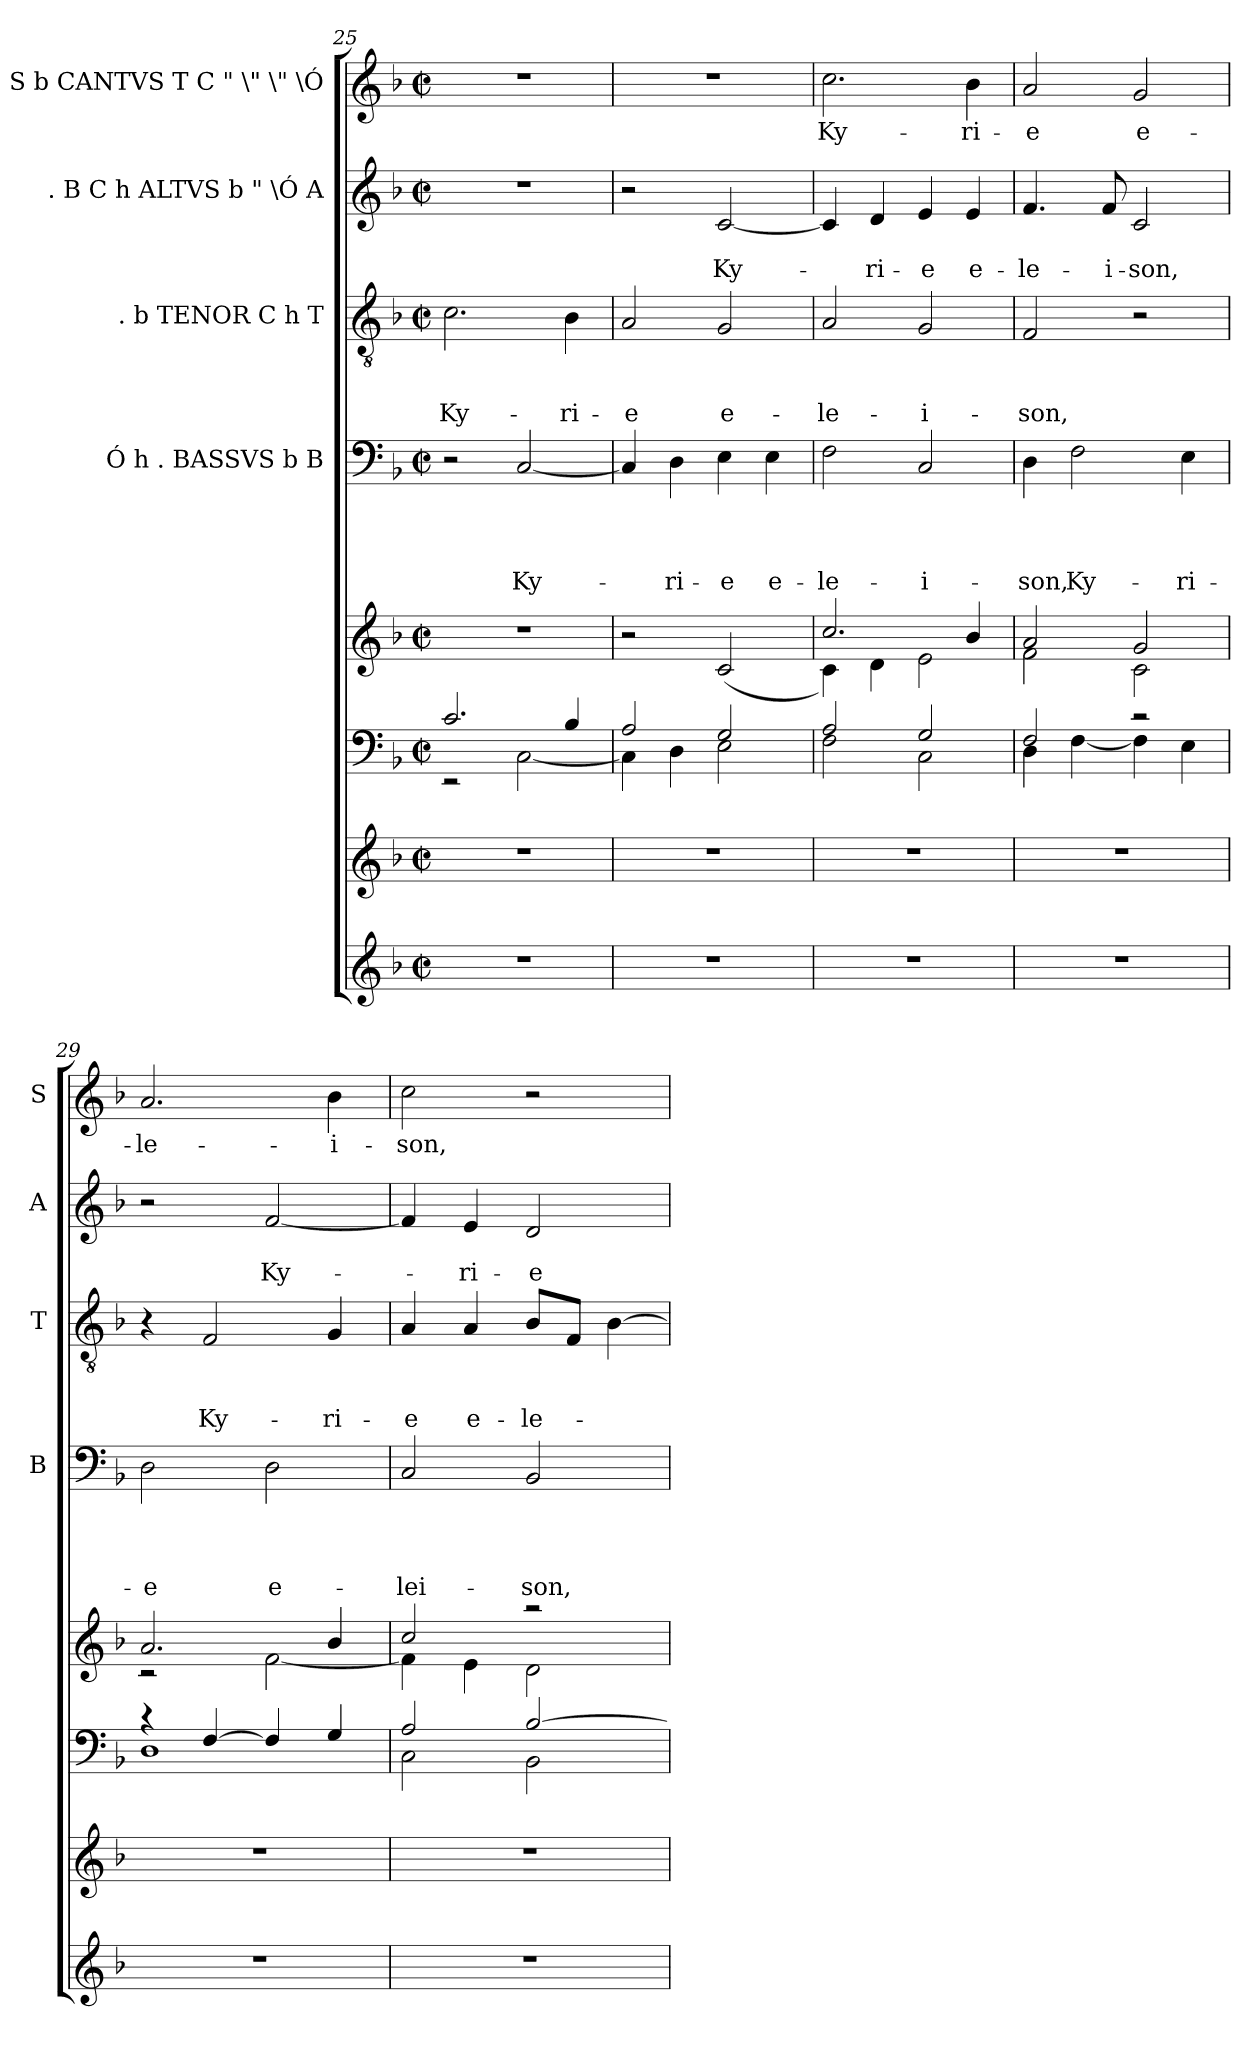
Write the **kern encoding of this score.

**kern	**kern	**kern	**kern	**kern	**text	**text	**text	**text	**kern	**text	**text	**text	**kern	**text	**text	**kern	**text
*part8	*part7	*part6	*part5	*part4	*part4	*part4	*part4	*part4	*part3	*part3	*part3	*part3	*part2	*part2	*part2	*part1	*part1
*staff8	*staff7	*staff6	*staff5	*staff4	*staff4	*staff4	*staff4	*staff4	*staff3	*staff3	*staff3	*staff3	*staff2	*staff2	*staff2	*staff1	*staff1
*	*	*	*	*I"Ó h . BASSVS b B	*	*	*	*	*I". b TENOR C h T	*	*	*	*I". B C h ALTVS b " \Ó A	*	*	*I"h . S b CANTVS T C " \" \" \Ó	*
*	*	*	*	*I'B	*	*	*	*	*I'T	*	*	*	*I'A	*	*	*I'S	*
!!LO:LB:g=z
*clefG2	*clefG2	*clefF4	*clefG2	*clefF4	*	*	*	*	*clefGv2	*	*	*	*clefG2	*	*	*clefG2	*
*k[b-]	*k[b-]	*k[b-]	*k[b-]	*k[b-]	*	*	*	*	*k[b-]	*	*	*	*k[b-]	*	*	*k[b-]	*
*F:	*F:	*F:	*F:	*F:	*	*	*	*	*F:	*	*	*	*F:	*	*	*F:	*
*M2/2	*M2/2	*M2/2	*M2/2	*M2/2	*	*	*	*	*M2/2	*	*	*	*M2/2	*	*	*M2/2	*
*met(c|)	*met(c|)	*met(c|)	*met(c|)	*met(c|)	*	*	*	*	*met(c|)	*	*	*	*met(c|)	*	*	*met(c|)	*
=25	=25	=25	=25	=25	=25	=25	=25	=25	=25	=25	=25	=25	=25	=25	=25	=25	=25
*	*	*^	*	*	*	*	*	*	*	*	*	*	*	*	*	*	*
!	!	!	!	!	!	!	!	!	!	!	!	!	!LO:LY:b	!	!	!	!	!
1r	1r	2.c/	2rEE	1r	2r	.	.	.	.	2.c\	.	.	Ky-	1r	.	.	1r	.
!	!	!	!	!	!	!	!	!	!LO:LY:b	!	!	!	!	!	!	!	!	!
.	.	.	[<2C\	.	[<2C/	.	.	.	Ky-	.	.	.	.	.	.	.	.	.
!	!	!	!	!	!	!	!	!	!	!	!	!	!LO:LY:b	!	!	!	!	!
.	.	4B-/	.	.	.	.	.	.	.	4B-\	.	.	-ri-	.	.	.	.	.
=26	=26	=26	=26	=26	=26	=26	=26	=26	=26	=26	=26	=26	=26	=26	=26	=26	=26	=26
!	!	!	!	!	!	!	!	!	!	!	!	!	!LO:LY:b	!	!	!	!	!
1r	1r	2A/	4C\]	2r	4C/]	.	.	.	.	2A/	.	.	-e	2r	.	.	1r	.
!	!	!	!	!	!	!	!	!	!LO:LY:b	!	!	!	!	!	!	!	!	!
.	.	.	4D\	.	4D\	.	.	.	-ri-	.	.	.	.	.	.	.	.	.
!	!	!	!	!	!	!	!	!	!LO:LY:b	!	!	!	!LO:LY:b	!	!	!LO:LY:b	!	!
.	.	2G/	2E\	(<2c/	4E\	.	.	.	-e	2G/	.	.	e-	[<2c/	.	Ky-	.	.
!	!	!	!	!	!	!	!	!	!LO:LY:b	!	!	!	!	!	!	!	!	!
.	.	.	.	.	4E\	.	.	.	e-	.	.	.	.	.	.	.	.	.
=27	=27	=27	=27	=27	=27	=27	=27	=27	=27	=27	=27	=27	=27	=27	=27	=27	=27	=27
*	*	*	*	*^	*	*	*	*	*	*	*	*	*	*	*	*	*	*
!	!	!	!	!	!	!	!	!	!	!LO:LY:b	!	!	!	!LO:LY:b	!	!	!	!	!LO:LY:b
1r	1r	2A/	2F\	2.cc/	4c\)	2F\	.	.	.	-le-	2A/	.	.	-le-	4c/]	.	.	2.cc\	Ky-
!	!	!	!	!	!	!	!	!	!	!	!	!	!	!	!	!	!LO:LY:b	!	!
.	.	.	.	.	4d\	.	.	.	.	.	.	.	.	.	4d/	.	-ri-	.	.
!	!	!	!	!	!	!	!	!	!	!LO:LY:b	!	!	!	!LO:LY:b	!	!	!LO:LY:b	!	!
.	.	2G/	2C\	.	2e\	2C/	.	.	.	-i-	2G/	.	.	-i-	4e/	.	-e	.	.
!	!	!	!	!	!	!	!	!	!	!	!	!	!	!	!	!	!LO:LY:b	!	!LO:LY:b
.	.	.	.	4b-/	.	.	.	.	.	.	.	.	.	.	4e/	.	e-	4b-\	-ri-
=28	=28	=28	=28	=28	=28	=28	=28	=28	=28	=28	=28	=28	=28	=28	=28	=28	=28	=28	=28
!	!	!	!	!	!	!	!	!	!	!LO:LY:b	!	!	!	!LO:LY:b	!	!	!LO:LY:b	!	!LO:LY:b
1r	1r	2F/	4D\	2a/	2f\	4D\	.	.	.	-son,	2F/	.	.	-son,	4.f/	.	-le-	2a/	-e
!	!	!	!	!	!	!	!	!	!	!LO:LY:b	!	!	!	!	!	!	!	!	!
.	.	.	[<4F\	.	.	2F\	.	.	.	Ky-	.	.	.	.	.	.	.	.	.
!	!	!	!	!	!	!	!	!	!	!	!	!	!	!	!	!	!LO:LY:b	!	!
.	.	.	.	.	.	.	.	.	.	.	.	.	.	.	8f/	.	-i-	.	.
!	!	!	!	!	!	!	!	!	!	!	!	!	!	!	!	!	!LO:LY:b	!	!LO:LY:b
.	.	2rc	4F\]	2g/	2c\	.	.	.	.	.	2r	.	.	.	2c/	.	-son,	2g/	e-
!	!	!	!	!	!	!	!	!	!	!LO:LY:b	!	!	!	!	!	!	!	!	!
.	.	.	4E\	.	.	4E\	.	.	.	-ri-	.	.	.	.	.	.	.	.	.
=29	=29	=29	=29	=29	=29	=29	=29	=29	=29	=29	=29	=29	=29	=29	=29	=29	=29	=29	=29
!	!	!	!	!	!	!	!	!	!	!LO:LY:b	!	!	!	!	!	!	!	!	!LO:LY:b
1r	1r	4rc	1D	2.a/	2rc	2D\	.	.	.	-e	4r	.	.	.	2r	.	.	2.a/	-le-
!	!	!	!	!	!	!	!	!	!	!	!	!	!	!LO:LY:b	!	!	!	!	!
.	.	[>4F/	.	.	.	.	.	.	.	.	2F/	.	.	Ky-	.	.	.	.	.
!	!	!	!	!	!	!	!	!	!	!LO:LY:b	!	!	!	!	!	!	!LO:LY:b	!	!
.	.	4F/]	.	.	[<2f\	2D\	.	.	.	e-	.	.	.	.	[<2f/	.	Ky-	.	.
!	!	!	!	!	!	!	!	!	!	!	!	!	!	!LO:LY:b	!	!	!	!	!LO:LY:b
.	.	4G/	.	4b-/	.	.	.	.	.	.	4G/	.	.	-ri-	.	.	.	4b-\	-i-
=30	=30	=30	=30	=30	=30	=30	=30	=30	=30	=30	=30	=30	=30	=30	=30	=30	=30	=30	=30
!	!	!	!	!	!	!	!	!	!	!LO:LY:b	!	!	!	!LO:LY:b	!	!	!	!	!LO:LY:b
1r	1r	2A/	2C\	2cc/	4f\]	2C/	.	.	.	-lei-	4A/	.	.	-e	4f/]	.	.	2cc\	-son,
!	!	!	!	!	!	!	!	!	!	!	!	!	!	!LO:LY:b	!	!	!LO:LY:b	!	!
.	.	.	.	.	4e\	.	.	.	.	.	4A/	.	.	e-	4e/	.	-ri-	.	.
!	!	!	!	!	!	!	!	!	!	!LO:LY:b	!	!	!	!LO:LY:b	!	!	!LO:LY:b	!	!
.	.	[>2B-/	2BB-\	2raa	2d\	2BB-/	.	.	.	-son,	8B-/L	.	.	-le-	2d/	.	-e	2r	.
.	.	.	.	.	.	.	.	.	.	.	8F/J	.	.	.	.	.	.	.	.
.	.	.	.	.	.	.	.	.	.	.	[>4B-\	.	.	.	.	.	.	.	.
*	*	*v	*v	*	*	*	*	*	*	*	*	*	*	*	*	*	*	*	*
*	*	*	*v	*v	*	*	*	*	*	*	*	*	*	*	*	*	*	*
=	=	=	=	=	=	=	=	=	=	=	=	=	=	=	=	=	=
*-	*-	*-	*-	*-	*-	*-	*-	*-	*-	*-	*-	*-	*-	*-	*-	*-	*-
